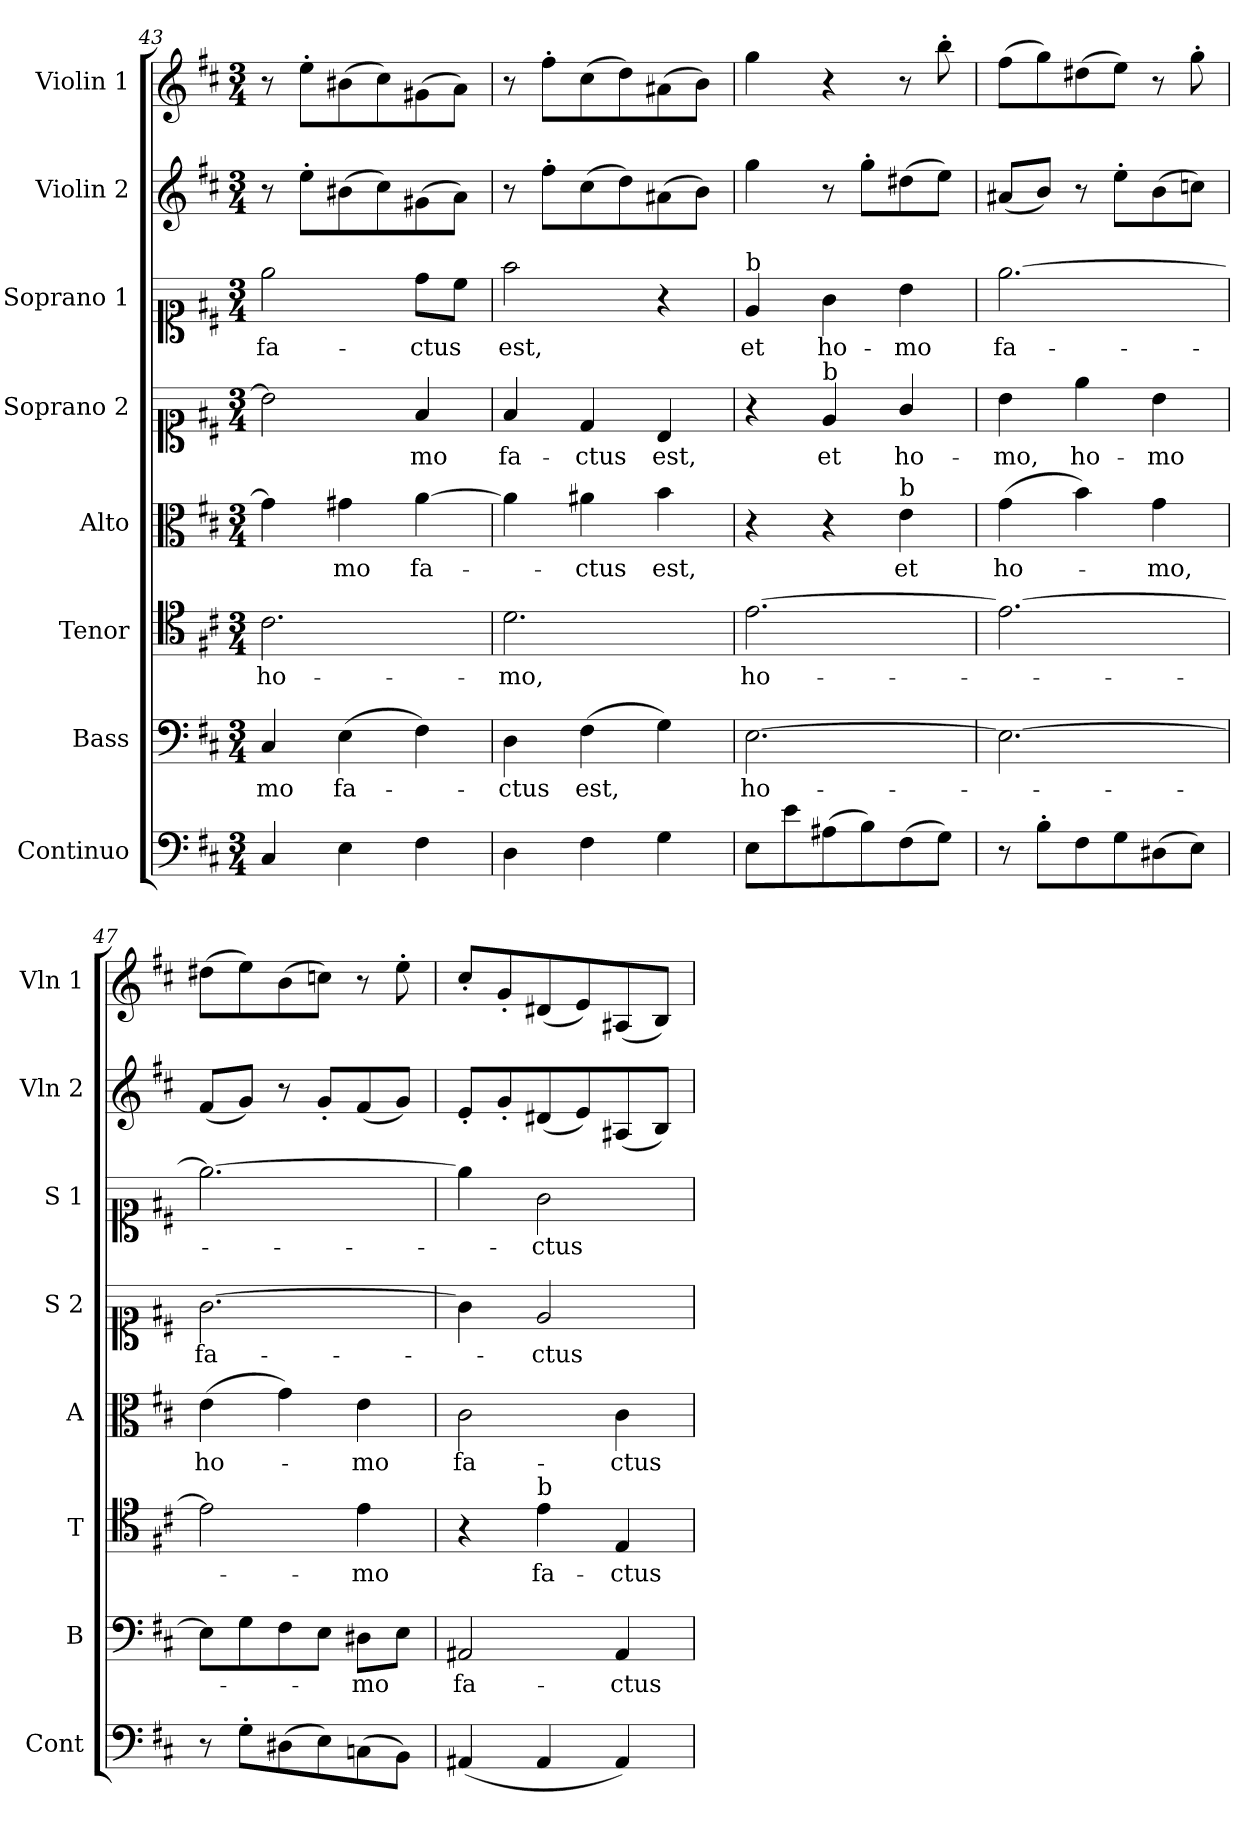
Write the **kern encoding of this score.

**kern	**kern	**text	**kern	**text	**kern	**text	**kern	**text	**kern	**text	**kern	**kern
*part8	*part7	*part7	*part6	*part6	*part5	*part5	*part4	*part4	*part3	*part3	*part2	*part1
*staff8	*staff7	*staff7	*staff6	*staff6	*staff5	*staff5	*staff4	*staff4	*staff3	*staff3	*staff2	*staff1
*I"Continuo	*I"Bass	*	*I"Tenor	*	*I"Alto	*	*I"Soprano 2	*	*I"Soprano 1	*	*I"Violin 2	*I"Violin 1
*I'Cont	*I'B	*	*I'T	*	*I'A	*	*I'S 2	*	*I'S 1	*	*I'Vln 2	*I'Vln 1
*clefF4	*clefF4	*	*clefC4	*	*clefC3	*	*clefC1	*	*clefC1	*	*clefG2	*clefG2
*k[f#c#]	*k[f#c#]	*	*k[f#c#]	*	*k[f#c#]	*	*k[f#c#]	*	*k[f#c#]	*	*k[f#c#]	*k[f#c#]
*M3/4	*M3/4	*	*M3/4	*	*M3/4	*	*M3/4	*	*M3/4	*	*M3/4	*M3/4
=43	=43	=43	=43	=43	=43	=43	=43	=43	=43	=43	=43	=43
!	!	!LO:LY:b	!	!LO:LY:b	!	!	!	!	!	!LO:LY:b	!	!
4C#/	4C#/	-mo	2.c#\	ho-	4g\]	.	2b\]	.	2ee\	fa-	8r	8r
.	.	.	.	.	.	.	.	.	.	.	8ee'\L	8ee'\L
!	!	!LO:LY:b	!	!	!	!LO:LY:b	!	!	!	!	!	!
4E\	(4E\	fa-	.	.	4g#X\	-mo	.	.	.	.	(8b#X\	(8b#X\
.	.	.	.	.	.	.	.	.	.	.	8cc#\)	8cc#\)
!	!	!	!	!	!	!LO:LY:b	!	!LO:LY:b	!	!LO:LY:b	!	!
4F#\	4F#\)	.	.	.	[4a\	fa-	4f#/	-mo	8dd\L	-ctus	(8g#X\	(8g#X\
.	.	.	.	.	.	.	.	.	8cc#\J	.	8a\J)	8a\J)
=44	=44	=44	=44	=44	=44	=44	=44	=44	=44	=44	=44	=44
!	!	!LO:LY:b	!	!LO:LY:b	!	!	!	!LO:LY:b	!	!LO:LY:b	!	!
4D\	4D\	-ctus	2.d\	-mo,	4a\]	.	4f#/	fa-	2ff#\	est,	8r	8r
.	.	.	.	.	.	.	.	.	.	.	8ff#'\L	8ff#'\L
!	!	!LO:LY:b	!	!	!	!LO:LY:b	!	!LO:LY:b	!	!	!	!
4F#\	(4F#\	est,	.	.	4a#X\	-ctus	4d/	-ctus	.	.	(8cc#\	(8cc#\
.	.	.	.	.	.	.	.	.	.	.	8dd\)	8dd\)
!	!	!	!	!	!	!LO:LY:b	!	!LO:LY:b	!	!	!	!
4G\	4G\)	.	.	.	4b\	est,	4B/	est,	4r	.	(8a#X\	(8a#X\
.	.	.	.	.	.	.	.	.	.	.	8b\J)	8b\J)
=45	=45	=45	=45	=45	=45	=45	=45	=45	=45	=45	=45	=45
!	!	!	!	!	!	!	!	!	!LO:TX:a:t=b	!	!	!
!	!	!LO:LY:b	!	!LO:LY:b	!	!	!	!	!	!LO:LY:b	!	!
8E\L	[2.E\	ho-	[2.e\	ho-	4r	.	4r	.	4e/	et	4gg\	4gg\
8e\	.	.	.	.	.	.	.	.	.	.	.	.
!	!	!	!	!	!	!	!LO:TX:a:t=b	!	!	!	!	!
!	!	!	!	!	!	!	!	!LO:LY:b	!	!LO:LY:b	!	!
(8A#X\	.	.	.	.	4r	.	4e/	et	4g\	ho-	8r	4r
8B\)	.	.	.	.	.	.	.	.	.	.	8gg'\L	.
!	!	!	!	!	!LO:TX:a:t=b	!	!	!	!	!	!	!
!	!	!	!	!	!	!LO:LY:b	!	!LO:LY:b	!	!LO:LY:b	!	!
(8F#\	.	.	.	.	4e\	et	4g/	ho-	4b\	-mo	(8dd#X\	8r
8G\J)	.	.	.	.	.	.	.	.	.	.	8ee\J)	8bb'\
!!LO:LB:g=z
=46	=46	=46	=46	=46	=46	=46	=46	=46	=46	=46	=46	=46
!	!	!	!	!	!	!LO:LY:b	!	!LO:LY:b	!	!LO:LY:b	!	!
8r	2.E\_	.	2.e\_	.	(4g\	ho-	4b\	-mo,	[2.ee\	fa-	(8a#X/L	(8ff#\L
8B'\L	.	.	.	.	.	.	.	.	.	.	8b/J)	8gg\)
!	!	!	!	!	!	!	!	!LO:LY:b	!	!	!	!
8F#\	.	.	.	.	4b\)	.	4ee\	ho-	.	.	8r	(8dd#X\
8G\	.	.	.	.	.	.	.	.	.	.	8ee'\L	8ee\J)
!	!	!	!	!	!	!LO:LY:b	!	!LO:LY:b	!	!	!	!
(8D#X\	.	.	.	.	4g\	-mo,	4b\	-mo	.	.	(8b\	8r
8E\J)	.	.	.	.	.	.	.	.	.	.	8ccn\J)	8gg'\
=47	=47	=47	=47	=47	=47	=47	=47	=47	=47	=47	=47	=47
!	!	!	!	!	!	!LO:LY:b	!	!LO:LY:b	!	!	!	!
8r	8E\L]	.	2e\]	.	(4e\	ho-	[2.g\	fa-	2.ee\_	.	(8f#/L	(8dd#X\L
8G'\L	8G\	.	.	.	.	.	.	.	.	.	8g/J)	8ee\)
(8D#X\	8F#\	.	.	.	4g\)	.	.	.	.	.	8r	(8b\
8E\)	8E\J	.	.	.	.	.	.	.	.	.	8g'/L	8ccn\J)
!	!	!LO:LY:b	!	!LO:LY:b	!	!LO:LY:b	!	!	!	!	!	!
(8Cn\	8D#X\L	-mo	4e\	-mo	4e\	-mo	.	.	.	.	(8f#/	8r
8BB\J)	8E\J	.	.	.	.	.	.	.	.	.	8g/J)	8ee'\
=48	=48	=48	=48	=48	=48	=48	=48	=48	=48	=48	=48	=48
!	!	!LO:LY:b	!	!	!	!LO:LY:b	!	!	!	!	!	!
(4AA#X/	2AA#X/	fa-	4r	.	2c#\	fa-	4g\]	.	4ee\]	.	8e'/L	8cc#'/L
.	.	.	.	.	.	.	.	.	.	.	8g'/	8g'/
!	!	!	!LO:TX:a:t=b	!	!	!	!	!	!	!	!	!
!	!	!	!	!LO:LY:b	!	!	!	!LO:LY:b	!	!LO:LY:b	!	!
4AA#/	.	.	4e\	fa-	.	.	2e/	-ctus	2g\	-ctus	(8d#X/	(8d#X/
.	.	.	.	.	.	.	.	.	.	.	8e/)	8e/)
!	!	!LO:LY:b	!	!LO:LY:b	!	!LO:LY:b	!	!	!	!	!	!
4AA#/)	4AA#/	-ctus	4E/	-ctus	4c#\	-ctus	.	.	.	.	(8A#X/	(8A#X/
.	.	.	.	.	.	.	.	.	.	.	8B/J)	8B/J)
=	=	=	=	=	=	=	=	=	=	=	=	=
*-	*-	*-	*-	*-	*-	*-	*-	*-	*-	*-	*-	*-
